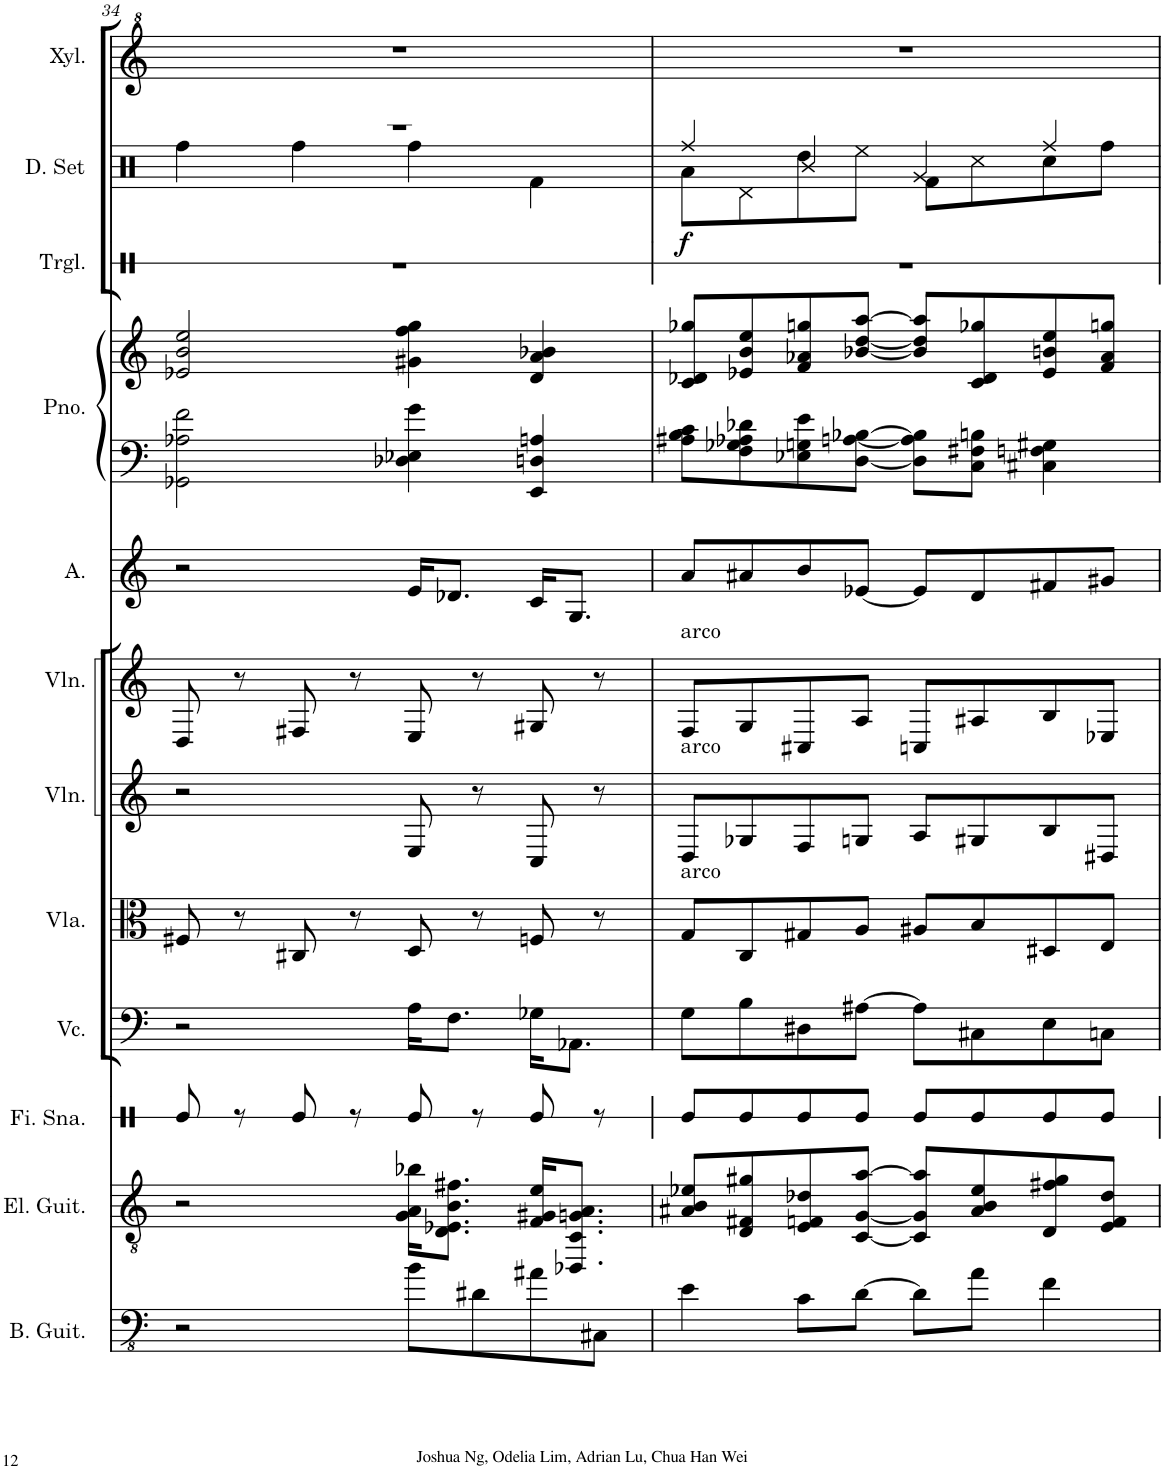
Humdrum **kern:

**kern	**kern	**kern	**kern	**kern	**kern	**kern	**kern	**kern	**kern	**kern	**kern	**dynam	**kern
*part12	*part11	*part10	*part9	*part8	*part7	*part6	*part5	*part4	*part4	*part3	*part2	*part2	*part1
*staff13	*staff12	*staff11	*staff10	*staff9	*staff8	*staff7	*staff6	*staff5	*staff4	*staff3	*staff2	*staff2	*staff1
*I"Bass Guitar	*I"Electric Guitar	*I"Finger Snap	*I"Violoncello	*I"Viola	*I"Violin	*I"Violin	*I"Alto	*I"Piano	*	*I"Triangle	*I"Drumset	*	*I"Xylophone
*I'B. Guit.	*I'El. Guit.	*I'Fi. Sna.	*I'Vc.	*I'Vla.	*I'Vln.	*I'Vln.	*I'A.	*I'Pno.	*	*I'Trgl.	*I'D. Set	*	*I'Xyl.
!!LO:PB:g=z
*clefFv4	*clefGv2	*clefX	*clefF4	*clefC3	*clefG2	*clefG2	*clefG2	*clefF4	*clefG2	*clefX	*clefX	*	*clefG^2
*k[]	*k[]	*k[]	*k[]	*k[]	*k[]	*k[]	*k[]	*k[]	*k[]	*k[]	*k[]	*	*k[]
*M4/4	*M4/4	*M4/4	*M4/4	*M4/4	*M4/4	*M4/4	*M4/4	*M4/4	*M4/4	*M4/4	*M4/4	*	*M4/4
=34	=34	=34	=34	=34	=34	=34	=34	=34	=34	=34	=34	=34	=34
*	*	*	*	*	*	*	*	*	*	*	*^	*	*
2r	2r	8Re/	2r	8F#X/	2r	8D/	2r	2GG-X\ 2A-X\ 2f\	2e-X/ 2b/ 2ee/	1r	1r	4Rff\	.	1r
.	.	8r	.	8r	.	8r	.	.	.	.	.	.	.	.
.	.	8Re/	.	8C#X/	.	8F#X/	.	.	.	.	.	4Rff\	.	.
.	.	8r	.	8r	.	8r	.	.	.	.	.	.	.	.
8B\L	16G\ 16A\ 16b-X\KL	8Re/	16A\KL	8D/	8E/	8E/	16e/KL	4D-X\ 4E-X\ 4g\	4g#X\ 4ff\ 4gg\	.	.	4Rff\	.	.
.	8.D\ 8.E-X\ 8.B\ 8.f#X\J	.	8.F\J	.	.	.	8.d-X/J	.	.	.	.	.	.	.
8D#X\	.	8r	.	8r	8r	8r	.	.	.	.	.	.	.	.
8A#X\	16F/ 16G#X/ 16e/KL	8Re/	16G-X\KL	8Fn/	8C/	8G#X/	16c/KL	4EE/ 4Dn/ 4An/	4d/ 4a/ 4b-X/	.	.	4Rf\	.	.
.	8.DD-X/ 8.C/ 8.Gn/ 8.A/J	.	8.AA-X\J	.	.	.	8.G/J	.	.	.	.	.	.	.
8CC#X\J	.	8r	.	8r	8r	8r	.	.	.	.	.	.	.	.
=35	=35	=35	=35	=35	=35	=35	=35	=35	=35	=35	=35	=35	=35	=35
!	!	!	!	!	!	!LO:TX:a:t=arco	!	!	!	!	!	!	!	!
!	!	!	!	!	!LO:TX:a:t=arco	!	!	!	!	!	!	!	!	!
!	!	!	!	!LO:TX:a:t=arco	!	!	!	!	!	!	!	!	!	!
!	!	!	!	!	!	!	!	!	!	!	!	!	!LO:DY:b	!
4E\	8A#X/ 8B/ 8e-X/L	8Re/L	8G\L	8G/L	8D/L	8F/L	8a/L	8A#X\ 8B\ 8c\L	8c/ 8d-X/ 8gg-X/L	1r	4Rff/	8Ra\L	f	1r
.	8D/ 8F#X/ 8g#X/	8Re/	8B\	8C/	8G-X/	8G/	8a#X/	8F\ 8G-X\ 8A-X\ 8d-X\	8e-X/ 8b/ 8ee/	.	.	8Rd\	.	.
8C\L	8E/ 8Fn/ 8d-X/	8Re/	8D#X\	8G#X/	8F/	8C#X/	8b/	8E-X\ 8Gn\ 8e\	8f/ 8a-X/ 8ggn/	.	4R/	8Rdd\	.	.
[8D\J	[8C/ [8G/ [8a/J	8Re/J	[8A#X\J	8A/J	8Gn/J	8A/J	[8e-X/J	[8D\ [8An\ [8B-X\J	[8b-X/ [8dd/ [8aa/J	.	.	8Ree\J	.	.
8D\L]	8C/] 8G/] 8a/]L	8Re/L	8A#\L]	8A#X/L	8A/L	8Cn/L	8e-/L]	8D\] 8A\] 8B-\]L	8b-/] 8dd/] 8aa/]L	.	4Rg/	8Rf\L	.	.
8A\J	8A#/ 8B/ 8e-/	8Re/	8C#X\	8B/	8G#X/	8A#X/	8d/	8C\ 8F#X\ 8Bn\J	8c/ 8d-/ 8gg-X/	.	.	8Rcc\	.	.
4F\	8D/ 8f#X/ 8g#/	8Re/	8E\	8D#X/	8B/	8B/	8f#X/	4C#X\ 4Fn\ 4G#X\	8e-/ 8bn/ 8ee/	.	4Rff/	8Rcc\	.	.
.	8E/ 8F/ 8d-/J	8Re/J	8Cn\J	8E/J	8D#X/J	8E-X/J	8g#X/J	.	8f/ 8a-/ 8ggn/J	.	.	8Rff\J	.	.
*	*	*	*	*	*	*	*	*	*	*	*v	*v	*	*
=	=	=	=	=	=	=	=	=	=	=	=	=	=
*-	*-	*-	*-	*-	*-	*-	*-	*-	*-	*-	*-	*-	*-
